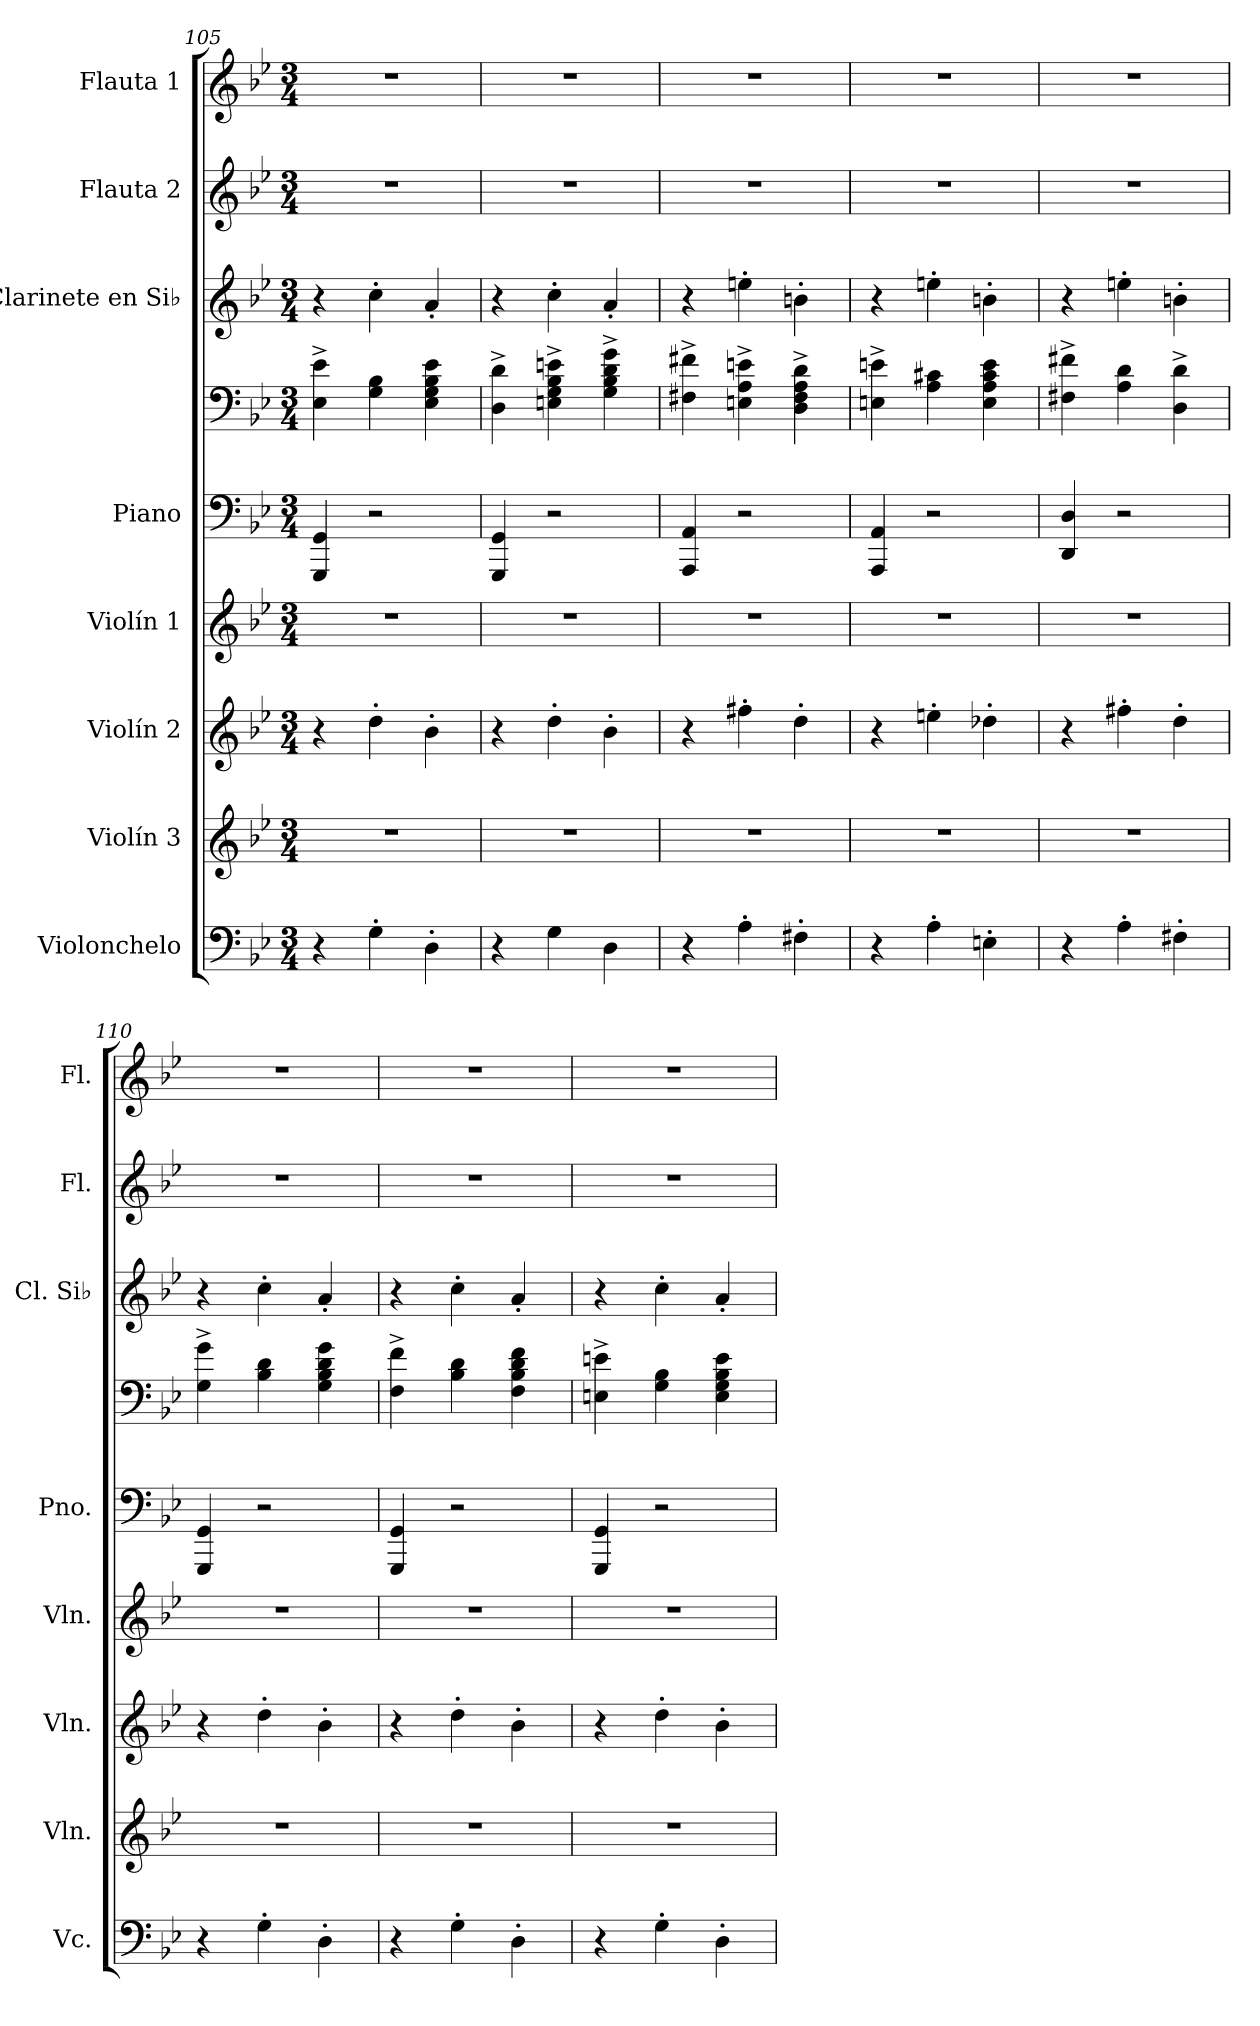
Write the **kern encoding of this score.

**kern	**kern	**kern	**kern	**kern	**kern	**kern	**kern	**kern
*part8	*part7	*part6	*part5	*part4	*part4	*part3	*part2	*part1
*staff9	*staff8	*staff7	*staff6	*staff5	*staff4	*staff3	*staff2	*staff1
*I"Violonchelo	*I"Violín 3	*I"Violín 2	*I"Violín 1	*I"Piano	*	*I"Clarinete en Si♭	*I"Flauta 2	*I"Flauta 1
*I'Vc.	*I'Vln.	*I'Vln.	*I'Vln.	*I'Pno.	*	*I'Cl. Si♭	*I'Fl.	*I'Fl.
!!LO:PB:g=z
*clefF4	*clefG2	*clefG2	*clefG2	*clefF4	*clefF4	*clefG2	*clefG2	*clefG2
*	*	*	*	*	*	*ITrd1c2	*	*
*k[b-e-]	*k[b-e-]	*k[b-e-]	*k[b-e-]	*k[b-e-]	*k[b-e-]	*k[b-e-a-d-]	*k[b-e-]	*k[b-e-]
*M3/4	*M3/4	*M3/4	*M3/4	*M3/4	*M3/4	*M3/4	*M3/4	*M3/4
=105	=105	=105	=105	=105	=105	=105	=105	=105
4r	2.r	4r	2.r	4GGG/ 4GG/	4E-\^ 4e-\^	4r	2.r	2.r
4G'\	.	4dd'\	.	2r	4G\ 4B-\	4b-'\	.	.
4D'\	.	4b-'\	.	.	4E-\ 4G\ 4B-\ 4e-\	4g'/	.	.
=106	=106	=106	=106	=106	=106	=106	=106	=106
4r	2.r	4r	2.r	4GGG/ 4GG/	4D\^ 4d\^	4r	2.r	2.r
4G\	.	4dd'\	.	2r	4En\^ 4G\^ 4B-\^ 4en\^	4b-'\	.	.
4D\	.	4b-'\	.	.	4G\^ 4B-\^ 4d\^ 4g\^	4g'/	.	.
=107	=107	=107	=107	=107	=107	=107	=107	=107
4r	2.r	4r	2.r	4AAA/ 4AA/	4F#X\^ 4f#X\^	4r	2.r	2.r
4A'\	.	4ff#X'\	.	2r	4En\^ 4A\^ 4en\^	4ddn'\	.	.
4F#X'\	.	4dd'\	.	.	4D\^ 4F#\^ 4A\^ 4d\^	4an'\	.	.
=108	=108	=108	=108	=108	=108	=108	=108	=108
4r	2.r	4r	2.r	4AAA/ 4AA/	4En\^ 4en\^	4r	2.r	2.r
4A'\	.	4een'\	.	2r	4A\ 4c#X\	4ddn'\	.	.
4En'\	.	4dd-X'\	.	.	4E\ 4A\ 4c#\ 4e\	4an'\	.	.
=109	=109	=109	=109	=109	=109	=109	=109	=109
4r	2.r	4r	2.r	4DD/ 4D/	4F#X\^ 4f#X\^	4r	2.r	2.r
4A'\	.	4ff#X'\	.	2r	4A\ 4d\	4ddn'\	.	.
4F#X'\	.	4dd'\	.	.	4D\^ 4d\^	4an'\	.	.
=110	=110	=110	=110	=110	=110	=110	=110	=110
4r	2.r	4r	2.r	4GGG/ 4GG/	4G\^ 4g\^	4r	2.r	2.r
4G'\	.	4dd'\	.	2r	4B-\ 4d\	4b-'\	.	.
4D'\	.	4b-'\	.	.	4G\ 4B-\ 4d\ 4g\	4g'/	.	.
=111	=111	=111	=111	=111	=111	=111	=111	=111
4r	2.r	4r	2.r	4GGG/ 4GG/	4F\^ 4f\^	4r	2.r	2.r
4G'\	.	4dd'\	.	2r	4B-\ 4d\	4b-'\	.	.
4D'\	.	4b-'\	.	.	4F\ 4B-\ 4d\ 4f\	4g'/	.	.
=112	=112	=112	=112	=112	=112	=112	=112	=112
4r	2.r	4r	2.r	4GGG/ 4GG/	4En\^ 4en\^	4r	2.r	2.r
4G'\	.	4dd'\	.	2r	4G\ 4B-\	4b-'\	.	.
4D'\	.	4b-'\	.	.	4E\ 4G\ 4B-\ 4e\	4g'/	.	.
=	=	=	=	=	=	=	=	=
*-	*-	*-	*-	*-	*-	*-	*-	*-
